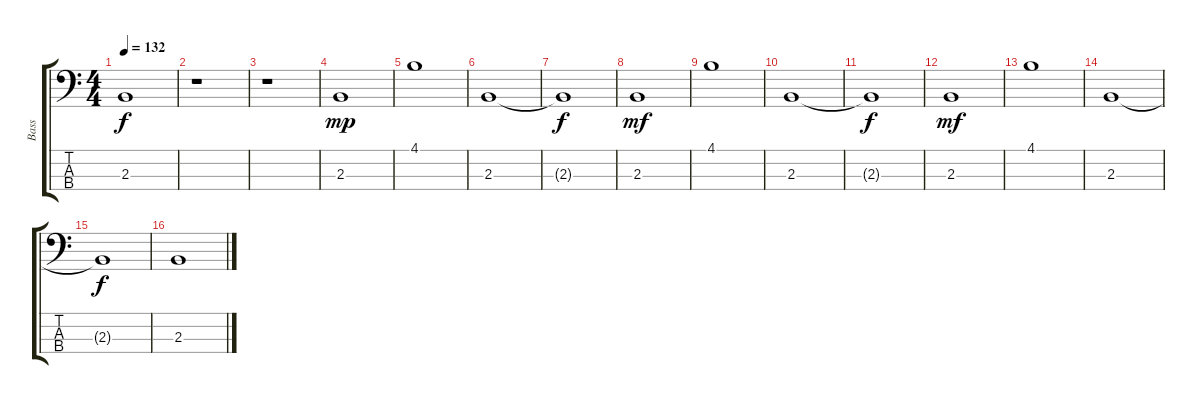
\track ("Bass" "Bass") {instrument acousticbass}
\staff {score tabs}
\tuning (G2 D2 A1 E1) {hide}
\ts (4 4)
\tempo 132
\clef f4
\ks c
2.3{t}.1{dy f} |
r.1 |
r.1 |
2.3.1{dy mp} |
4.1.1 |
2.3.1 |
2.3{t}.1{dy f} |
2.3.1{dy mf} |
4.1.1 |
2.3.1 |
2.3{t}.1{dy f} |
2.3.1{dy mf} |
4.1.1 |
2.3.1 |
2.3{t}.1{dy f} |
2.3.1
